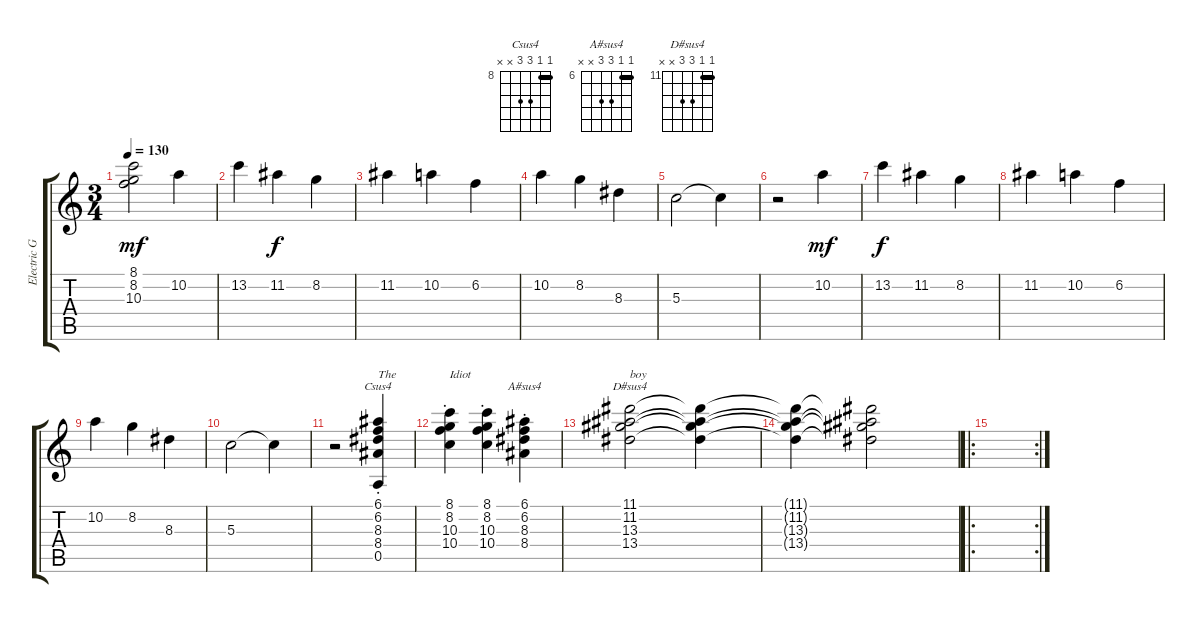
\track ("Electric Guitar" "Electric G") {instrument overdrivenguitar}
\staff {score tabs}
\tuning (E4 B3 G3 D3 A2 E2) {hide}
\chord ("Csus4" 8 8 10 10 x x) {firstfret 8 barre 8}
\chord ("A#sus4" 6 6 8 8 x x) {firstfret 6 barre 6}
\chord ("D#sus4" 11 11 13 13 x x) {firstfret 11 barre 11}
\ts (3 4)
\tempo 130
\clef g2
\ks c
(8.1 8.2 10.3).2{dy mf} 10.2.4 |
13.2.4 11.2.4{dy f} 8.2.4 |
11.2.4 10.2.4 6.2.4 |
10.2.4 8.2.4 8.3.4 |
5.3.2 5.3{t}.4 |
r.2 10.2.4{dy mf} |
13.2.4{dy f} 11.2.4 8.2.4 |
11.2.4 10.2.4 6.2.4 |
10.2.4 8.2.4 8.3.4 |
5.3.2 5.3{t}.4 |
r.2 (6.1{st} 6.2{st} 8.3{st} 8.4{st} 0.5).4{ch "Csus4" txt "The"} |
(8.1{st} 8.2{st} 10.3{st} 10.4{st}).4{txt "Idiot"} (8.1{st} 8.2{st} 10.3{st} 10.4{st}).4 (6.1{st} 6.2{st} 8.3{st} 8.4{st}).4{ch "A#sus4"} |
(11.1 11.2 13.3 13.4).2{ch "D#sus4" txt "boy"} (11.1{t} 11.2{t} 13.3{t} 13.4{t}).4 |
(11.1{t} 11.2{t} 13.3{t} 13.4{t}).4 (11.1{t} 11.2{t} 13.3{t} 13.4{t}).2 |
\ro
\rc 2
